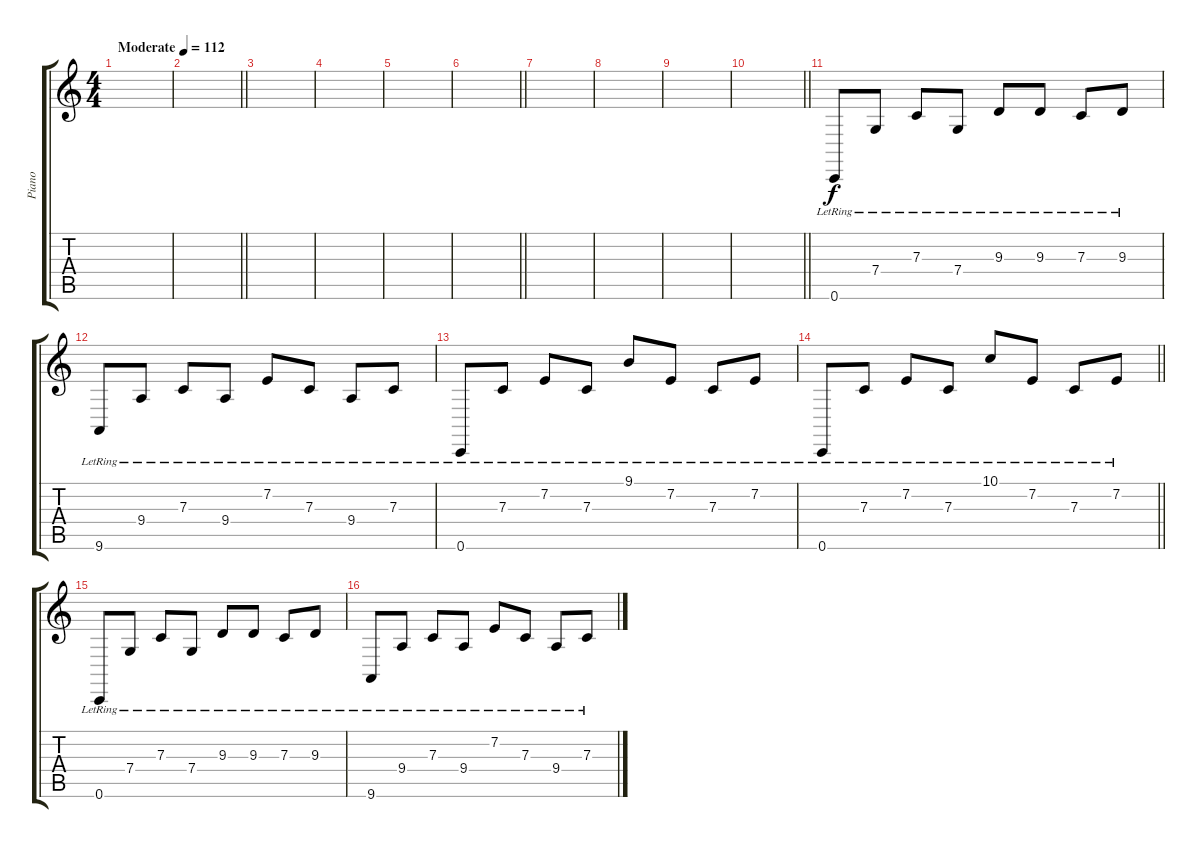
\track ("Piano" "Piano") {instrument acousticgrandpiano}
\staff {score tabs}
\tuning (D4 A3 F3 C3 G2 C2) {hide}
\ts (4 4)
\tempo (112 "Moderate")
\clef g2
\ks c
|
\barLineRight lightlight
|
|
|
|
\barLineRight lightlight
|
|
|
|
\barLineRight lightlight
|
0.6{lr}.8 7.4{lr}.8 7.3{lr}.8 7.4{lr}.8 9.3{lr}.8 9.3{lr}.8 7.3{lr}.8 9.3{lr}.8 |
9.6{lr}.8 9.4{lr}.8 7.3{lr}.8 9.4{lr}.8 7.2{lr}.8 7.3{lr}.8 9.4{lr}.8 7.3{lr}.8 |
0.6{lr}.8 7.3{lr}.8 7.2{lr}.8 7.3{lr}.8 9.1{lr}.8 7.2{lr}.8 7.3{lr}.8 7.2{lr}.8 |
\barLineRight lightlight
0.6{lr}.8 7.3{lr}.8 7.2{lr}.8 7.3{lr}.8 10.1{lr}.8 7.2{lr}.8 7.3{lr}.8 7.2{lr}.8 |
0.6{lr}.8 7.4{lr}.8 7.3{lr}.8 7.4{lr}.8 9.3{lr}.8 9.3{lr}.8 7.3{lr}.8 9.3{lr}.8 |
9.6{lr}.8 9.4{lr}.8 7.3{lr}.8 9.4{lr}.8 7.2{lr}.8 7.3{lr}.8 9.4{lr}.8 7.3{lr}.8
